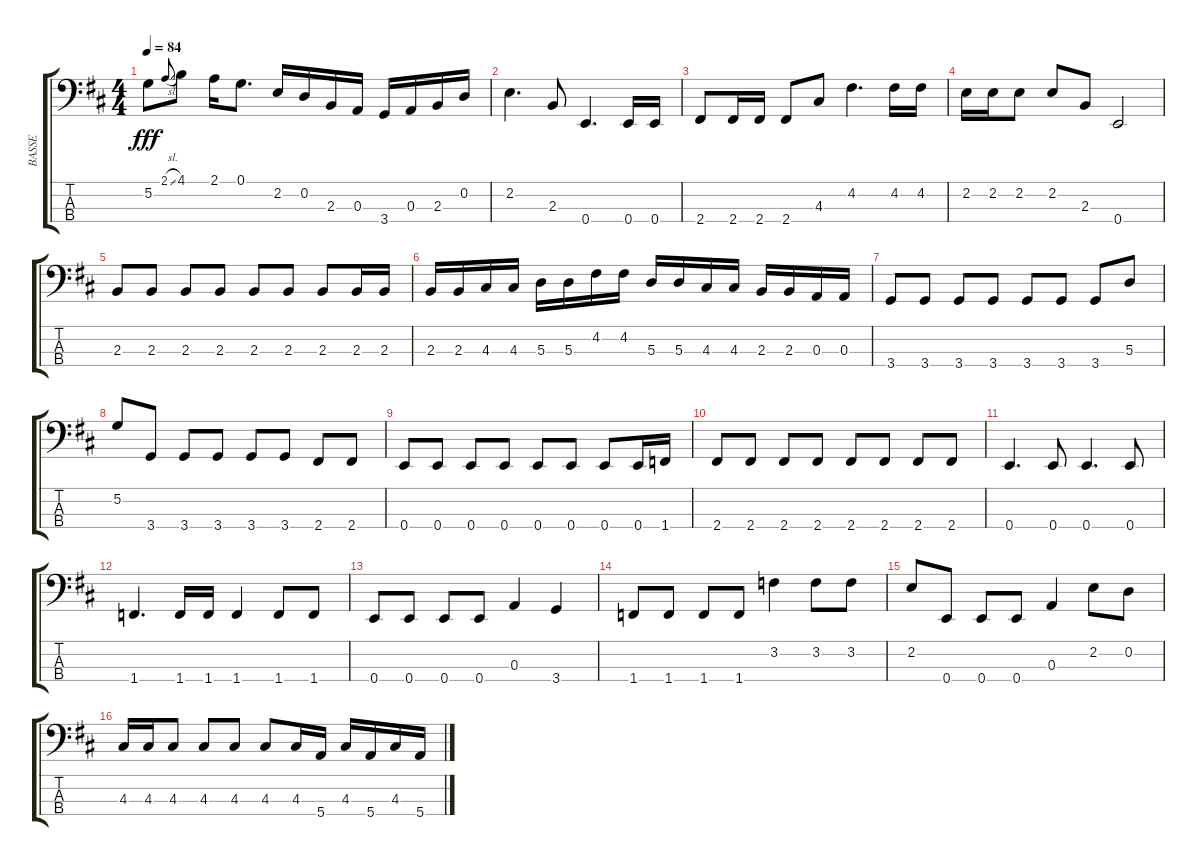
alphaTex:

\track ("BASSE" "BASSE") {instrument fretlessbass}
\staff {score tabs}
\tuning (G2 D2 A1 E1) {hide}
\ts (4 4)
\tempo 84
\clef f4
\ks d
5.2.8{dy fff} 2.1{sl}.8{gr onbeat} 4.1.8 2.1.16 0.1.8{d} 2.2.16 0.2.16 2.3.16 0.3.16 3.4.16 0.3.16 2.3.16 0.2.16 |
2.2.4{d} 2.3.8 0.4.4{d} 0.4.16 0.4.16 |
2.4.8 2.4.16 2.4.16 2.4.8 4.3.8 4.2.4{d} 4.2.16 4.2.16 |
2.2.16 2.2.16 2.2.8 2.2.8 2.3.8 0.4.2 |
2.3.8 2.3.8 2.3.8 2.3.8 2.3.8 2.3.8 2.3.8 2.3.16 2.3.16 |
2.3.16 2.3.16 4.3.16 4.3.16 5.3.16 5.3.16 4.2.16 4.2.16 5.3.16 5.3.16 4.3.16 4.3.16 2.3.16 2.3.16 0.3.16 0.3.16 |
3.4.8 3.4.8 3.4.8 3.4.8 3.4.8 3.4.8 3.4.8 5.3.8 |
5.2.8 3.4.8 3.4.8 3.4.8 3.4.8 3.4.8 2.4.8 2.4.8 |
0.4.8 0.4.8 0.4.8 0.4.8 0.4.8 0.4.8 0.4.8 0.4.16 1.4.16 |
2.4.8 2.4.8 2.4.8 2.4.8 2.4.8 2.4.8 2.4.8 2.4.8 |
0.4.4{d} 0.4.8 0.4.4{d} 0.4.8 |
1.4.4{d} 1.4.16 1.4.16 1.4.4 1.4.8 1.4.8 |
0.4.8 0.4.8 0.4.8 0.4.8 0.3.4 3.4.4 |
1.4.8 1.4.8 1.4.8 1.4.8 3.2.4 3.2.8 3.2.8 |
2.2.8 0.4.8 0.4.8 0.4.8 0.3.4 2.2.8 0.2.8 |
4.3.16 4.3.16 4.3.8 4.3.8 4.3.8 4.3.8 4.3.16 5.4.16 4.3.16 5.4.16 4.3.16 5.4.16
